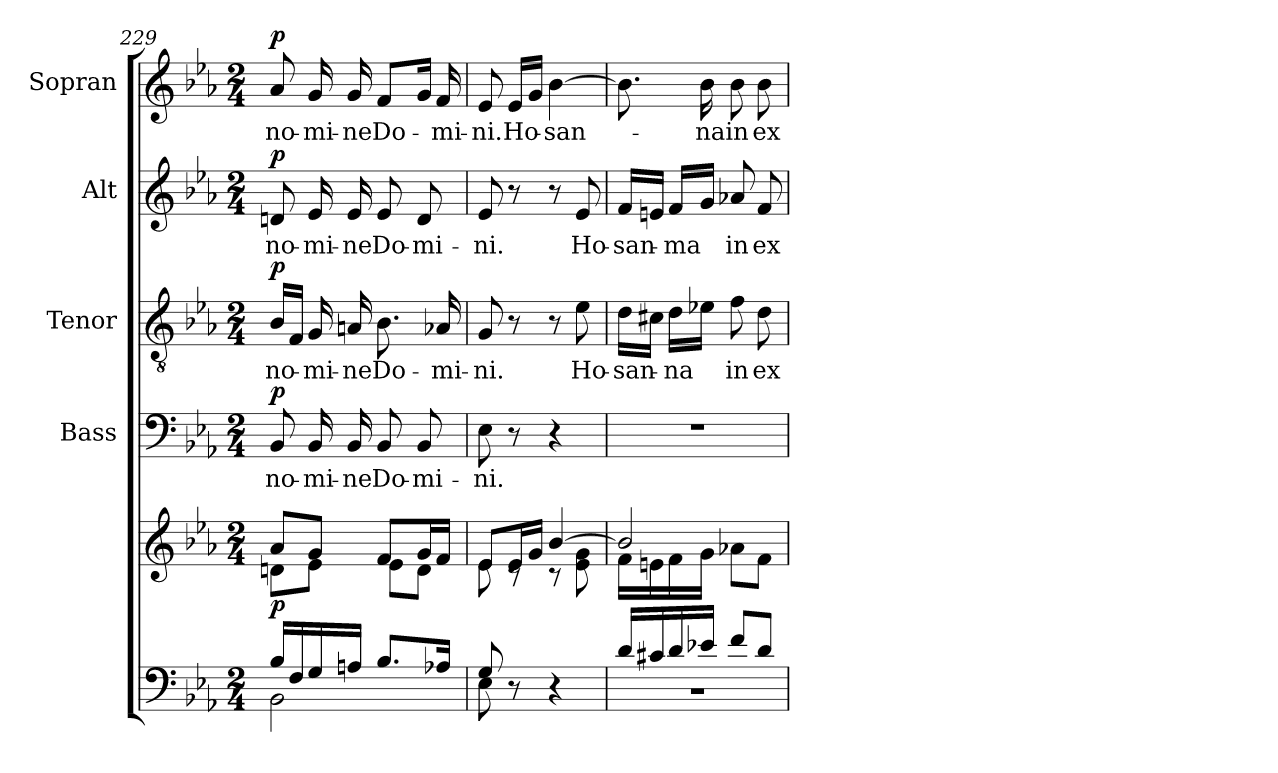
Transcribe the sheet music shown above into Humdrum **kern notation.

**kern	**kern	**dynam	**kern	**text	**dynam	**kern	**text	**dynam	**kern	**text	**dynam	**kern	**text	**dynam
*part5	*part5	*part5	*part4	*part4	*part4	*part3	*part3	*part3	*part2	*part2	*part2	*part1	*part1	*part1
*staff6	*staff5	*staff5/6	*staff4	*staff4	*staff4	*staff3	*staff3	*staff3	*staff2	*staff2	*staff2	*staff1	*staff1	*staff1
*	*	*	*I"Bass	*	*	*I"Tenor	*	*	*I"Alt	*	*	*I"Sopran	*	*
*	*	*	*I'B.	*	*	*I'T.	*	*	*I'A.	*	*	*I'S.	*	*
*clefF4	*clefG2	*	*clefF4	*	*	*clefGv2	*	*	*clefG2	*	*	*clefG2	*	*
*k[b-e-a-]	*k[b-e-a-]	*	*k[b-e-a-]	*	*	*k[b-e-a-]	*	*	*k[b-e-a-]	*	*	*k[b-e-a-]	*	*
*E-:	*E-:	*	*E-:	*	*	*E-:	*	*	*E-:	*	*	*E-:	*	*
*M2/4	*M2/4	*	*M2/4	*	*	*M2/4	*	*	*M2/4	*	*	*M2/4	*	*
=229	=229	=229	=229	=229	=229	=229	=229	=229	=229	=229	=229	=229	=229	=229
*^	*^	*	*	*	*	*	*	*	*	*	*	*	*	*
!	!	!	!	!LO:DY:b	!	!LO:LY:b	!LO:DY:a	!	!LO:LY:b	!LO:DY:a	!	!LO:LY:b	!LO:DY:a	!	!LO:LY:b	!LO:DY:a
16B-/LL	2BB-\	8a-/L	8dn\L	p	8BB-/	no-	p	16B-/LL	no-	p	8dn/	no-	p	8a-/	no-	p
16F/	.	.	.	.	.	.	.	16F/JJ	.	.	.	.	.	.	.	.
!	!	!	!	!	!	!LO:LY:b	!	!	!LO:LY:b	!	!	!LO:LY:b	!	!	!LO:LY:b	!
16G/	.	8g/J	8e-\J	.	16BB-/	-mi-	.	16G/	-mi-	.	16e-/	-mi-	.	16g/	-mi-	.
!	!	!	!	!	!	!LO:LY:b	!	!	!LO:LY:b	!	!	!LO:LY:b	!	!	!LO:LY:b	!
16An/JJ	.	.	.	.	16BB-/	-ne	.	16An/	-ne	.	16e-/	-ne	.	16g/	-ne	.
!	!	!	!	!	!	!LO:LY:b	!	!	!LO:LY:b	!	!	!LO:LY:b	!	!	!LO:LY:b	!
8.B-/L	.	8f/L	8e-\L	.	8BB-/	Do-	.	8.B-\	Do-	.	8e-/	Do-	.	8f/L	Do-	.
!	!	!	!	!	!	!LO:LY:b	!	!	!	!	!	!LO:LY:b	!	!	!	!
.	.	16g/L	8d\J	.	8BB-/	-mi-	.	.	.	.	8d/	-mi-	.	16g/Jk	.	.
!	!	!	!	!	!	!	!	!	!LO:LY:b	!	!	!	!	!	!LO:LY:b	!
16A-X/Jk	.	16f/JJ	.	.	.	.	.	16A-X/	-mi-	.	.	.	.	16f/	-mi-	.
=230	=230	=230	=230	=230	=230	=230	=230	=230	=230	=230	=230	=230	=230	=230	=230	=230
!	!	!	!	!	!	!LO:LY:b	!	!	!LO:LY:b	!	!	!LO:LY:b	!	!	!LO:LY:b	!
8G/	8E-\	8e-/L	8e-\	.	8E-\	-ni.	.	8G/	-ni.	.	8e-/	-ni.	.	8e-/	-ni.	.
!	!	!	!	!	!	!	!	!	!	!	!	!	!	!	!LO:LY:b	!
8r	4.ryy	16e-/L	8rB	.	8r	.	.	8r	.	.	8r	.	.	16e-/LL	Ho-	.
.	.	16g/JJ	.	.	.	.	.	.	.	.	.	.	.	16g/JJ	.	.
!	!	!	!	!	!	!	!	!	!	!	!	!	!	!	!LO:LY:b	!
4r	.	[>4b-/	8rB	.	4r	.	.	8r	.	.	8r	.	.	[4b-\	-san-	.
!	!	!	!	!	!	!	!	!	!LO:LY:b	!	!	!LO:LY:b	!	!	!	!
.	.	.	8e-\ 8g\	.	.	.	.	8e-\	Ho-	.	8e-/	Ho-	.	.	.	.
=231	=231	=231	=231	=231	=231	=231	=231	=231	=231	=231	=231	=231	=231	=231	=231	=231
!	!	!	!	!	!	!	!	!	!LO:LY:b	!	!	!LO:LY:b	!	!	!	!
16d/LL	2r	2b-/]	16f\LL	.	2r	.	.	16d\LL	-san-	.	16f/LL	-san-	.	8.b-\]	.	.
16c#X/	.	.	16en\	.	.	.	.	16c#X\JJ	.	.	16en/JJ	.	.	.	.	.
!	!	!	!	!	!	!	!	!	!LO:LY:b	!	!	!LO:LY:b	!	!	!	!
16d/	.	.	16f\	.	.	.	.	16d\LL	-na	.	16f/LL	-ma	.	.	.	.
!	!	!	!	!	!	!	!	!	!	!	!	!	!	!	!LO:LY:b	!
16e-X/JJ	.	.	16g\JJ	.	.	.	.	16e-X\JJ	.	.	16g/JJ	.	.	16b-\	-na	.
!	!	!	!	!	!	!	!	!	!LO:LY:b	!	!	!LO:LY:b	!	!	!LO:LY:b	!
8f/L	.	.	8a-X\L	.	.	.	.	8f\	in	.	8a-X/	in	.	8b-\	in	.
!	!	!	!	!	!	!	!	!	!LO:LY:b	!	!	!LO:LY:b	!	!	!LO:LY:b	!
8d/J	.	.	8f\J	.	.	.	.	8d\	ex-	.	8f/	ex-	.	8b-\	ex-	.
*v	*v	*	*	*	*	*	*	*	*	*	*	*	*	*	*	*
*	*v	*v	*	*	*	*	*	*	*	*	*	*	*	*	*
=	=	=	=	=	=	=	=	=	=	=	=	=	=	=
*-	*-	*-	*-	*-	*-	*-	*-	*-	*-	*-	*-	*-	*-	*-
